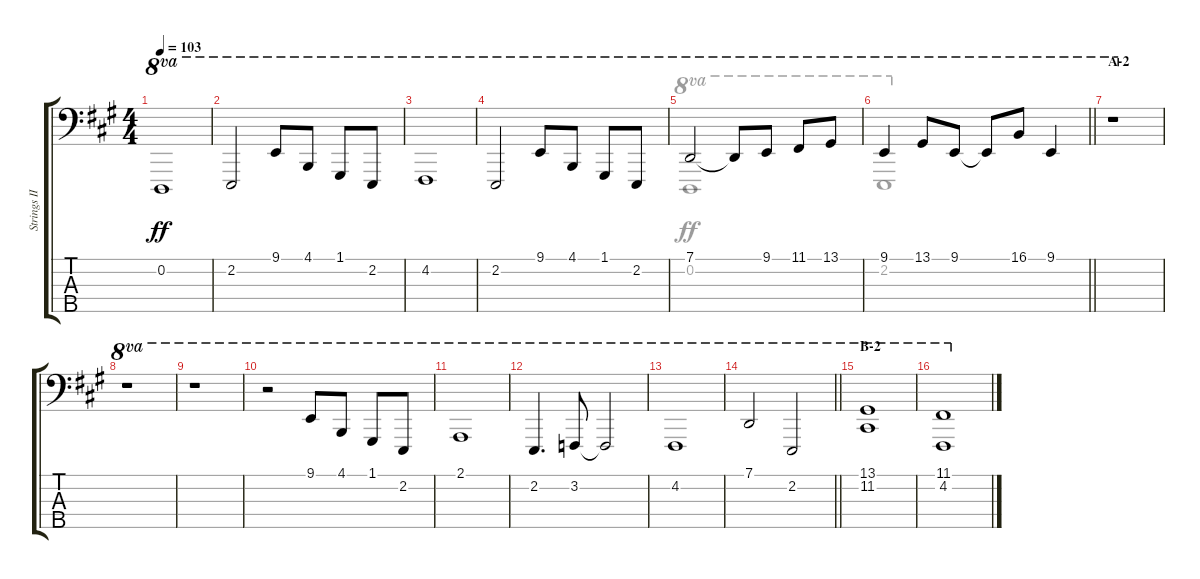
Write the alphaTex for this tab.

\track ("Strings III" "Strings II") {instrument stringensemble1}
\staff {score tabs}
\tuning (G2 D2 A1 E1 B0) {hide}
\voice
\ts (4 4)
\tempo 103
\clef f4
\ks a
0.2.1{ot 8va dy ff} |
2.2.2{ot 8va} 9.1.8{ot 8va} 4.1.8{ot 8va} 1.1.8{ot 8va} 2.2.8{ot 8va} |
4.2.1{ot 8va} |
2.2.2{ot 8va} 9.1.8{ot 8va} 4.1.8{ot 8va} 1.1.8{ot 8va} 2.2.8{ot 8va} |
7.1.2{ot 8va} 7.1{t}.8{ot 8va} 9.1.8{ot 8va} 11.1.8{ot 8va} 13.1.8{ot 8va} |
\barLineRight lightlight
9.1.4{ot 8va} 13.1.8{ot 8va} 9.1.8{ot 8va} 9.1{t}.8{ot 8va} 16.1.8{ot 8va} 9.1.4{ot 8va} |
\section ("" "A-2")
r.1{ot 8va} |
r.1{ot 8va} |
r.1{ot 8va} |
r.2{ot 8va} 9.1.8{ot 8va} 4.1.8{ot 8va} 1.1.8{ot 8va} 2.2.8{ot 8va} |
2.1.1{ot 8va} |
2.2.4{d ot 8va} 3.2.8{ot 8va} 3.2{t}.2{ot 8va} |
4.2.1{ot 8va} |
\barLineRight lightlight
7.1.2{ot 8va} 2.2.2{ot 8va} |
\section ("" "B-2")
(13.1 11.2).1{ot 8va} |
(11.1 4.2).1{ot 8va}
\voice
\clef f4
\ottava regular
\simile none
\ks a
|
|
|
|
0.2.1{ot 8va} |
\barLineRight lightlight
2.2.1{ot 8va} |
|
|
|
|
|
|
|
\barLineRight lightlight
|
|
